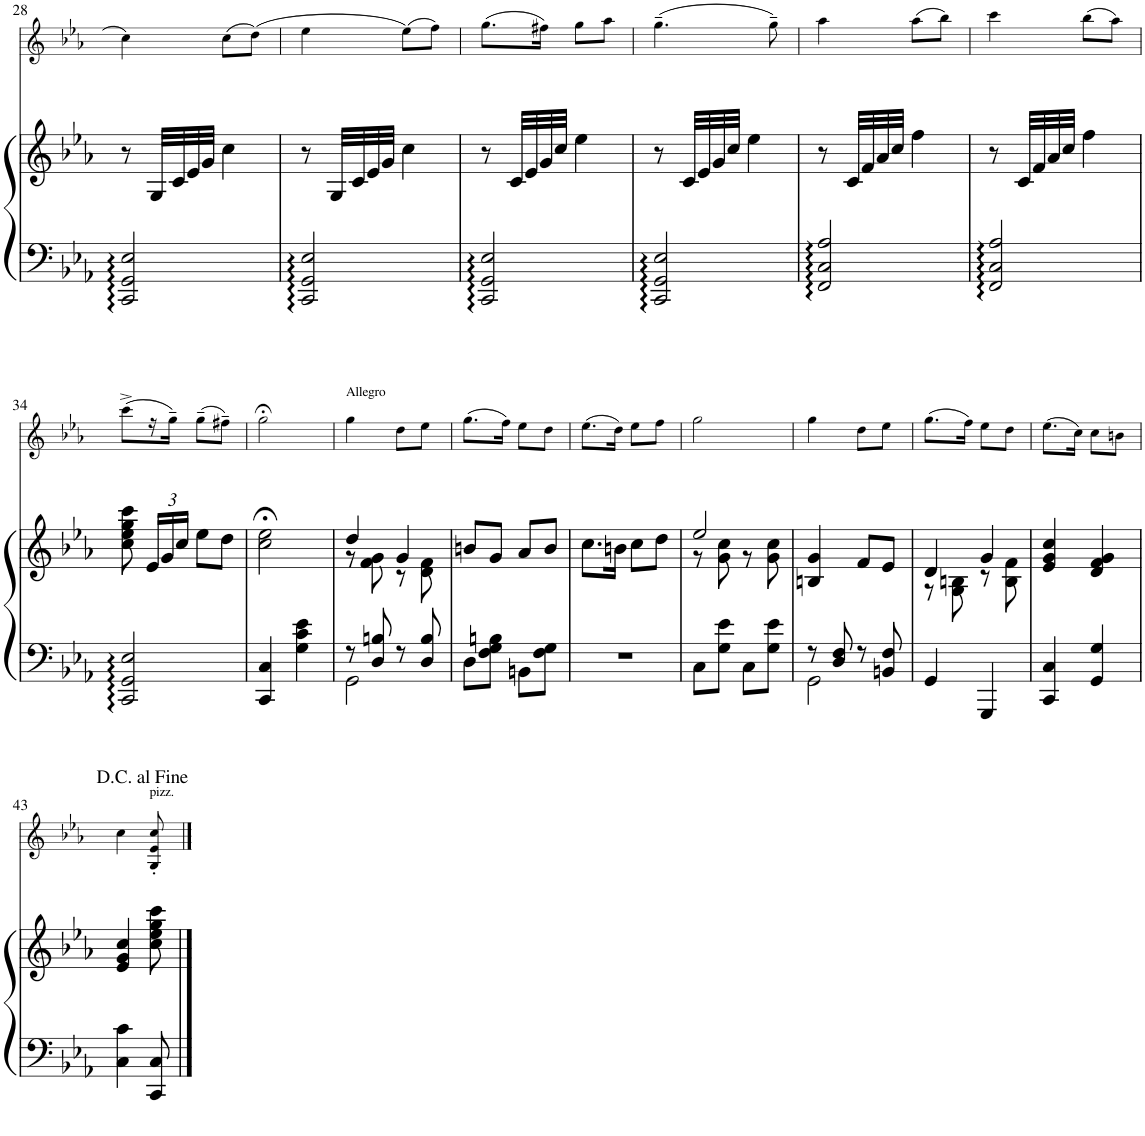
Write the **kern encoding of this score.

**kern	**kern	**kern
*part2	*part2	*part1
*staff3	*staff2	*staff1
*I"Piano	*	*I"Violon
*I'Pno	*	*I'Vln
!!LO:PB:g=z
*clefF4	*clefG2	*clefG2
*k[b-e-a-]	*k[b-e-a-]	*k[b-e-a-]
*M2/4	*M2/4	*M2/4
=28	=28	=28
2CC/:: 2GG/:: 2E-/::	8r	4cc\
.	32G/LLL	.
.	32c/	.
.	32e-/	.
.	32g/JJJ	.
.	4cc\	(8cc\L
.	.	(8dd\J)
=29	=29	=29
2CC/:: 2GG/:: 2E-/::	8r	4ee-\
.	32G/LLL	.
.	32c/	.
.	32e-/	.
.	32g/JJJ	.
.	4cc\	(8ee-\L)
.	.	8ff\J)
=30	=30	=30
2CC/:: 2GG/:: 2E-/::	8r	(8.gg\L
.	32c/LLL	.
.	32e-/	.
.	32g/	16ff#X\Jk)
.	32cc/JJJ	.
.	4ee-\	8gg\L
.	.	8aa-\J
=31	=31	=31
2CC/:: 2GG/:: 2E-/::	8r	(4.gg~\
.	32c/LLL	.
.	32e-/	.
.	32g/	.
.	32cc/JJJ	.
.	4ee-\	.
.	.	8gg~\)
=32	=32	=32
2FF/:: 2C/:: 2A-/::	8r	4aa-\
.	32c/LLL	.
.	32f/	.
.	32a-/	.
.	32cc/JJJ	.
.	4ff\	(8aa-\L
.	.	8bb-\J)
=33	=33	=33
2FF/:: 2C/:: 2A-/::	8r	4ccc\
.	32c/LLL	.
.	32f/	.
.	32a-/	.
.	32cc/JJJ	.
.	4ff\	(8bb-\L
.	.	8aa-\J)
!!LO:LB:g=z
=34	=34	=34
2CC/:: 2GG/:: 2E-/::	8cc\ 8ee-\ 8gg\ 8ccc\	(8ccc^\L
*	*Xbrackettup	*
.	24e-/LL	16r
.	24g/	.
.	.	16gg~\JJ)
.	24cc/JJ	.
.	8ee-\L	(8gg~\L
.	8dd\J	8ff#X~\J)
=35	=35	=35
4CC/ 4C/	2cc\;< 2ee-\;<	2gg;<\
4G\ 4c\ 4e-\	.	.
=36	=36	=36
*^	*^	*
!	!	!	!	!LO:TX:a:t=Allegro
8r	2GG\	4dd/	8r	4gg\
8D/ 8Bn/	.	.	8f\ 8g\	.
8r	.	4g/	8r	8dd\L
8D/ 8B/	.	.	8d\ 8f\	8ee-\J
*v	*v	*	*	*
*	*v	*v	*
=37	=37	=37
8D\L	8bn/L	(8.gg\L
8F\ 8G\ 8Bn\J	8g/J	.
.	.	16ff\Jk)
8BBn\L	8a-/L	8ee-\L
8F\ 8G\J	8b/J	8dd\J
=38	=38	=38
2r	8.cc\L	(8.ee-\L
.	16bn\Jk	16dd\Jk)
.	8cc\L	8ee-\L
.	8dd\J	8ff\J
=39	=39	=39
*	*^	*
8C\L	2ee-/	8r	2gg\
8G\ 8e-\J	.	8g\ 8cc\	.
8C\L	.	8r	.
8G\ 8e-\J	.	8g\ 8cc\	.
*	*v	*v	*
=40	=40	=40
*^	*	*
8r	2GG\	4Bn/ 4g/	4gg\
8D/ 8F/	.	.	.
8r	.	8f/L	8dd\L
8BBn/ 8F/	.	8e-/J	8ee-\J
*v	*v	*	*
=41	=41	=41
*	*^	*
4GG/	4d/	8r	(8.gg\L
.	.	8G\ 8Bn\	.
.	.	.	16ff\Jk)
4GGG/	4g/	8r	8ee-\L
.	.	8B\ 8f\	8dd\J
*	*v	*v	*
=42	=42	=42
4CC/ 4C/	4e-/ 4g/ 4cc/	(8.ee-\L
.	.	16cc\Jk)
4GG/ 4G/	4d/ 4f/ 4g/	8cc\L
.	.	8bn\J
!!LO:LB:g=z
=43	=43	=43
4C\ 4c\	4e-/ 4g/ 4cc/	4cc\
!	!	!LO:TX:a:t=pizz.
8CC/ 8C/	8cc\ 8ee-\ 8gg\ 8ccc\	8G/' 8e-/' 8cc/'
!	!	!LO:TX:a:t=<font size="10"/>D.C. al Fine
==	==	==
*-	*-	*-
